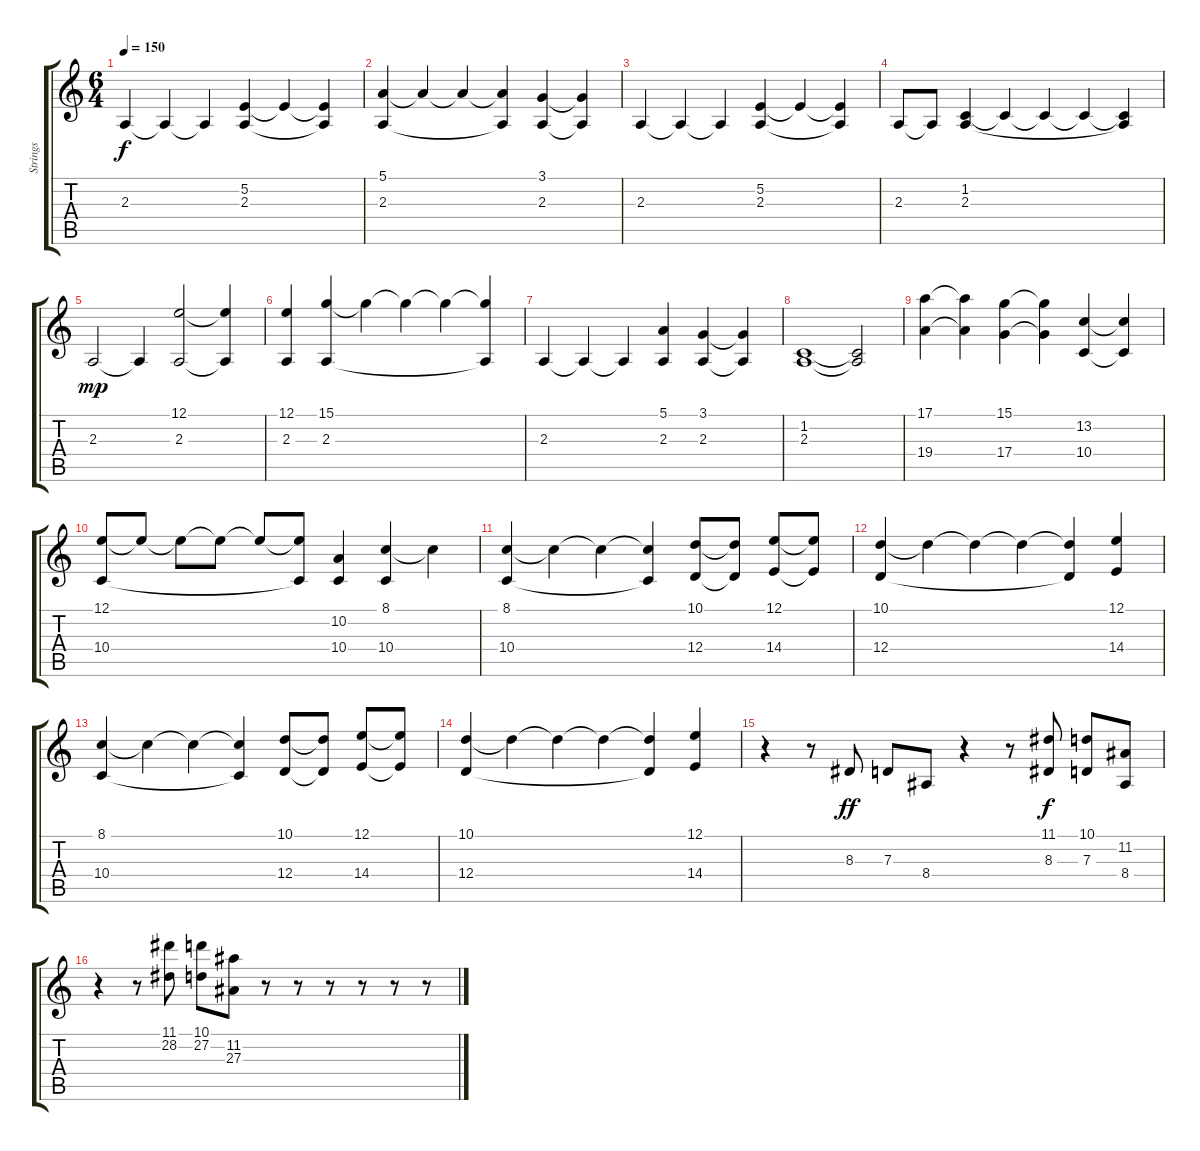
\track ("Strings" "Strings") {instrument stringensemble1}
\staff {score tabs}
\tuning (E4 B3 G3 D3 A2 Eb2) {hide}
\ts (6 4)
\tempo 150
\clef g2
\ks c
2.3.4{dy f} 2.3{t}.4 2.3{t}.4 (5.2 2.3).4 5.2{t}.4 (5.2{t} 2.3{t}).4 |
(5.1 2.3).4 5.1{t}.4 5.1{t}.4 (5.1{t} 2.3{t}).4 (3.1 2.3).4 (3.1{t} 2.3{t}).4 |
2.3.4 2.3{t}.4 2.3{t}.4 (5.2 2.3).4 5.2{t}.4 (5.2{t} 2.3{t}).4 |
2.3.8 2.3{t}.8 (1.2 2.3).4 1.2{t}.4 1.2{t}.4 1.2{t}.4 (1.2{t} 2.3{t}).4 |
2.3.2{dy mp} 2.3{t}.4 (12.1 2.3).2 (12.1{t} 2.3{t}).4 |
(12.1 2.3).4 (15.1 2.3).4 15.1{t}.4 15.1{t}.4 15.1{t}.4 (15.1{t} 2.3{t}).4 |
2.3.4 2.3{t}.4 2.3{t}.4 (5.1 2.3).4 (3.1 2.3).4 (3.1{t} 2.3{t}).4 |
(1.2 2.3).1 (1.2{t} 2.3{t}).2 |
(17.1 19.4).4 (17.1{t} 19.4{t}).4 (15.1 17.4).4 (15.1{t} 17.4{t}).4 (13.2 10.4).4 (13.2{t} 10.4{t}).4 |
(12.1 10.4).8 12.1{t}.8 12.1{t}.8 12.1{t}.8 12.1{t}.8 (12.1{t} 10.4{t}).8 (10.2 10.4).4 (8.1 10.4).4 8.1{t}.4 |
(8.1 10.4).4 8.1{t}.4 8.1{t}.4 (8.1{t} 10.4{t}).4 (10.1 12.4).8 (10.1{t} 12.4{t}).8 (12.1 14.4).8 (12.1{t} 14.4{t}).8 |
(10.1 12.4).4 10.1{t}.4 10.1{t}.4 10.1{t}.4 (10.1{t} 12.4{t}).4 (12.1 14.4).4 |
(8.1 10.4).4 8.1{t}.4 8.1{t}.4 (8.1{t} 10.4{t}).4 (10.1 12.4).8 (10.1{t} 12.4{t}).8 (12.1 14.4).8 (12.1{t} 14.4{t}).8 |
(10.1 12.4).4 10.1{t}.4 10.1{t}.4 10.1{t}.4 (10.1{t} 12.4{t}).4 (12.1 14.4).4 |
r.4 r.8 8.3.8{dy ff} 7.3.8 8.4.8 r.4 r.8 (11.1 8.3).8{dy f} (10.1 7.3).8 (11.2 8.4).8 |
r.4 r.8 (11.1 28.2).8 (10.1 27.2).8 (11.2 27.3).8 r.8 r.8 r.8 r.8 r.8 r.8
